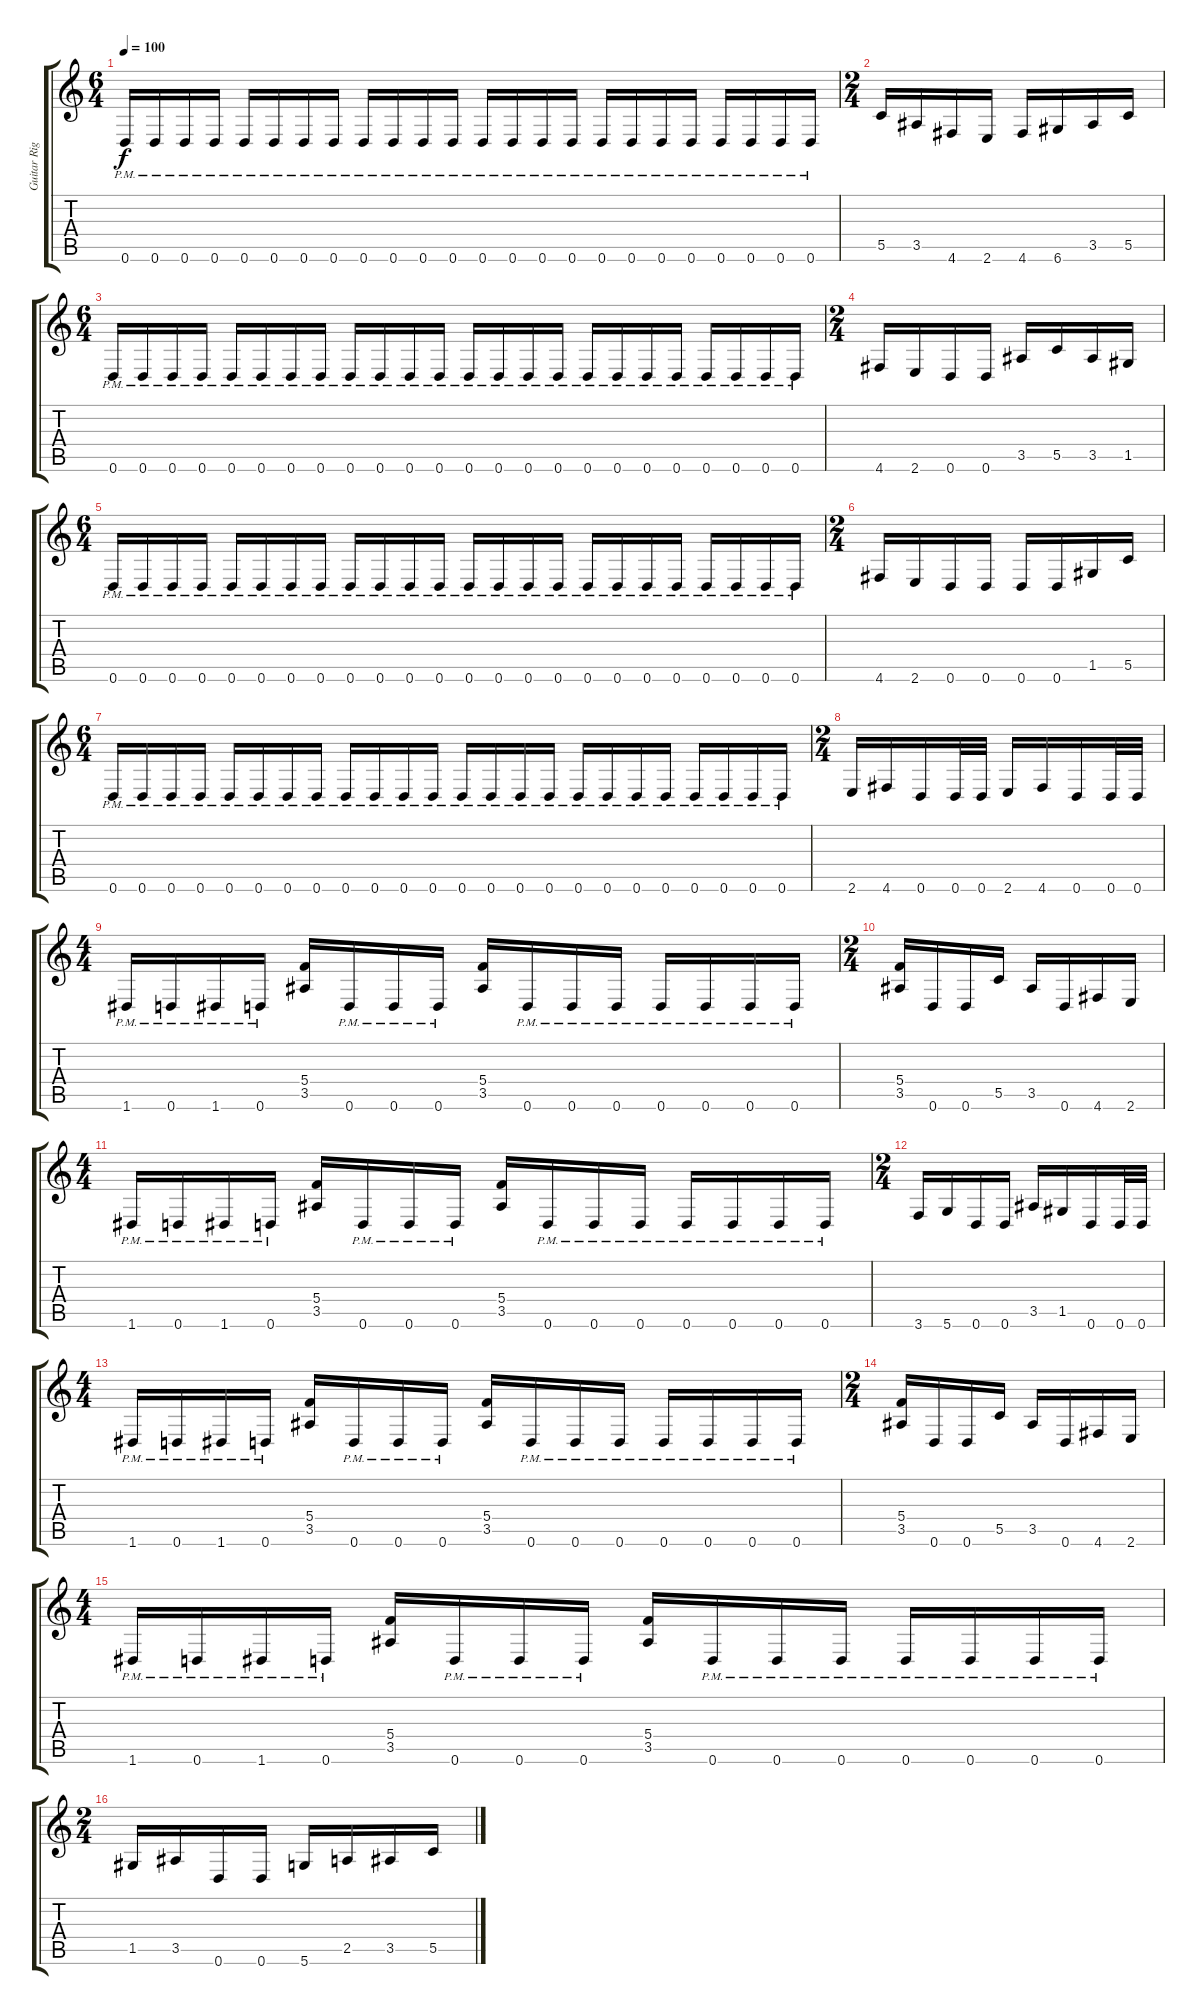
\track ("Guitar Right" "Guitar Rig") {instrument distortionguitar}
\staff {score tabs}
\tuning (D4 A3 F3 C3 G2 D2) {hide}
\ts (6 4)
\tempo 100
\clef g2
\ks c
0.6{pm}.16{dy f} 0.6{pm}.16 0.6{pm}.16 0.6{pm}.16 0.6{pm}.16 0.6{pm}.16 0.6{pm}.16 0.6{pm}.16 0.6{pm}.16 0.6{pm}.16 0.6{pm}.16 0.6{pm}.16 0.6{pm}.16 0.6{pm}.16 0.6{pm}.16 0.6{pm}.16 0.6{pm}.16 0.6{pm}.16 0.6{pm}.16 0.6{pm}.16 0.6{pm}.16 0.6{pm}.16 0.6{pm}.16 0.6{pm}.16 |
\ts (2 4)
5.5.16 3.5.16 4.6.16 2.6.16 4.6.16 6.6.16 3.5.16 5.5.16 |
\ts (6 4)
0.6{pm}.16 0.6{pm}.16 0.6{pm}.16 0.6{pm}.16 0.6{pm}.16 0.6{pm}.16 0.6{pm}.16 0.6{pm}.16 0.6{pm}.16 0.6{pm}.16 0.6{pm}.16 0.6{pm}.16 0.6{pm}.16 0.6{pm}.16 0.6{pm}.16 0.6{pm}.16 0.6{pm}.16 0.6{pm}.16 0.6{pm}.16 0.6{pm}.16 0.6{pm}.16 0.6{pm}.16 0.6{pm}.16 0.6{pm}.16 |
\ts (2 4)
4.6.16 2.6.16 0.6.16 0.6.16 3.5.16 5.5.16 3.5.16 1.5.16 |
\ts (6 4)
0.6{pm}.16 0.6{pm}.16 0.6{pm}.16 0.6{pm}.16 0.6{pm}.16 0.6{pm}.16 0.6{pm}.16 0.6{pm}.16 0.6{pm}.16 0.6{pm}.16 0.6{pm}.16 0.6{pm}.16 0.6{pm}.16 0.6{pm}.16 0.6{pm}.16 0.6{pm}.16 0.6{pm}.16 0.6{pm}.16 0.6{pm}.16 0.6{pm}.16 0.6{pm}.16 0.6{pm}.16 0.6{pm}.16 0.6{pm}.16 |
\ts (2 4)
4.6.16 2.6.16 0.6.16 0.6.16 0.6.16 0.6.16 1.5.16 5.5.16 |
\ts (6 4)
0.6{pm}.16 0.6{pm}.16 0.6{pm}.16 0.6{pm}.16 0.6{pm}.16 0.6{pm}.16 0.6{pm}.16 0.6{pm}.16 0.6{pm}.16 0.6{pm}.16 0.6{pm}.16 0.6{pm}.16 0.6{pm}.16 0.6{pm}.16 0.6{pm}.16 0.6{pm}.16 0.6{pm}.16 0.6{pm}.16 0.6{pm}.16 0.6{pm}.16 0.6{pm}.16 0.6{pm}.16 0.6{pm}.16 0.6{pm}.16 |
\ts (2 4)
2.6.16 4.6.16 0.6.16 0.6.32 0.6.32 2.6.16 4.6.16 0.6.16 0.6.32 0.6.32 |
\ts (4 4)
1.6{pm}.16 0.6{pm}.16 1.6{pm}.16 0.6{pm}.16 (5.4 3.5).16 0.6{pm}.16 0.6{pm}.16 0.6{pm}.16 (5.4 3.5).16 0.6{pm}.16 0.6{pm}.16 0.6{pm}.16 0.6{pm}.16 0.6{pm}.16 0.6{pm}.16 0.6{pm}.16 |
\ts (2 4)
(5.4 3.5).16 0.6.16 0.6.16 5.5.16 3.5.16 0.6.16 4.6.16 2.6.16 |
\ts (4 4)
1.6{pm}.16 0.6{pm}.16 1.6{pm}.16 0.6{pm}.16 (5.4 3.5).16 0.6{pm}.16 0.6{pm}.16 0.6{pm}.16 (5.4 3.5).16 0.6{pm}.16 0.6{pm}.16 0.6{pm}.16 0.6{pm}.16 0.6{pm}.16 0.6{pm}.16 0.6{pm}.16 |
\ts (2 4)
3.6.16 5.6.16 0.6.16 0.6.16 3.5.16 1.5.16 0.6.16 0.6.32 0.6.32 |
\ts (4 4)
1.6{pm}.16 0.6{pm}.16 1.6{pm}.16 0.6{pm}.16 (5.4 3.5).16 0.6{pm}.16 0.6{pm}.16 0.6{pm}.16 (5.4 3.5).16 0.6{pm}.16 0.6{pm}.16 0.6{pm}.16 0.6{pm}.16 0.6{pm}.16 0.6{pm}.16 0.6{pm}.16 |
\ts (2 4)
(5.4 3.5).16 0.6.16 0.6.16 5.5.16 3.5.16 0.6.16 4.6.16 2.6.16 |
\ts (4 4)
1.6{pm}.16 0.6{pm}.16 1.6{pm}.16 0.6{pm}.16 (5.4 3.5).16 0.6{pm}.16 0.6{pm}.16 0.6{pm}.16 (5.4 3.5).16 0.6{pm}.16 0.6{pm}.16 0.6{pm}.16 0.6{pm}.16 0.6{pm}.16 0.6{pm}.16 0.6{pm}.16 |
\ts (2 4)
1.5.16 3.5.16 0.6.16 0.6.16 5.6.16 2.5.16 3.5.16 5.5.16
